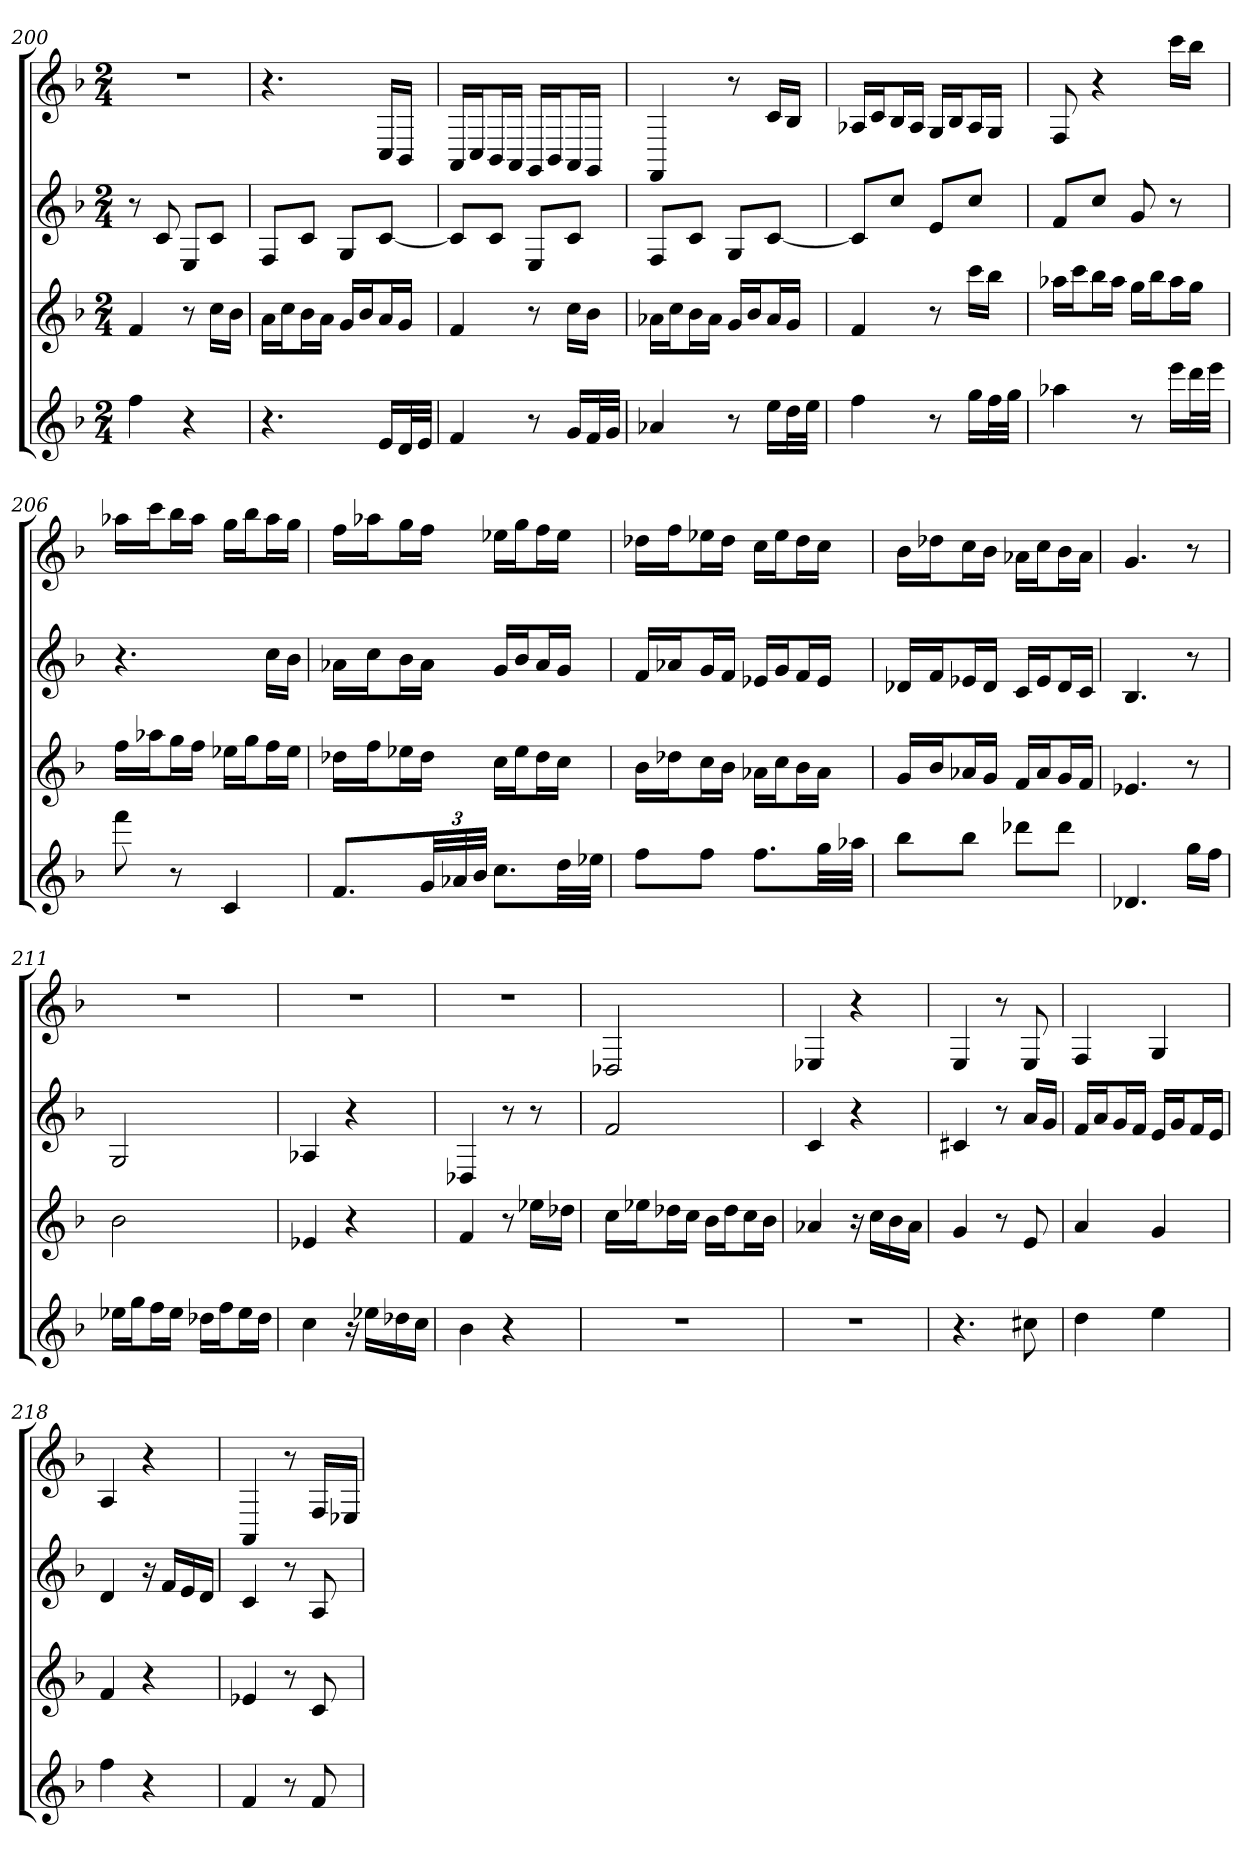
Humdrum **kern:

**kern	**kern	**kern	**kern
*part4	*part3	*part2	*part1
*staff4	*staff3	*staff2	*staff1
*k[b-]	*k[b-]	*k[b-]	*k[b-]
*F:	*F:	*F:	*F:
*M2/4	*M2/4	*M2/4	*M2/4
=200	=200	=200	=200
4ff	4f	8r	2r
.	.	8c	.
4r	8r	8EL	.
.	16ccLL	8cJ	.
.	16b-JJ	.	.
=201	=201	=201	=201
4.r	16aLL	8FL	4.r
.	16ccJ	.	.
.	16b-L	8cJ	.
.	16aJJ	.	.
.	16gLL	8GL	.
.	16b-J	.	.
16eLL	16aL	[8cJ	16CLL
32dL	16gJJ	.	16BB-JJ
32eJJJ	.	.	.
=202	=202	=202	=202
4f	4f	8cL]	16AALL
.	.	.	16CJ
.	.	8cJ	16BB-L
.	.	.	16AAJJ
8r	8r	8EL	16GGLL
.	.	.	16BB-J
16gLL	16ccLL	8cJ	16AAL
32fL	16b-JJ	.	16GGJJ
32gJJJ	.	.	.
=203	=203	=203	=203
4a-X	16a-XLL	8FL	4FF
.	16ccJ	.	.
.	16b-L	8cJ	.
.	16a-JJ	.	.
8r	16gLL	8GL	8r
.	16b-J	.	.
16eeLL	16a-L	[8cJ	16cLL
32ddL	16gJJ	.	16B-JJ
32eeJJJ	.	.	.
=204	=204	=204	=204
4ff	4f	8cL]	16A-XLL
.	.	.	16cJ
.	.	8ccJ	16B-L
.	.	.	16A-JJ
8r	8r	8eL	16GLL
.	.	.	16B-J
16ggLL	16cccLL	8ccJ	16A-L
32ffL	16bb-JJ	.	16GJJ
32ggJJJ	.	.	.
=205	=205	=205	=205
4aa-X	16aa-XLL	8fL	8F
.	16cccJ	.	.
.	16bb-L	8ccJ	4r
.	16aa-JJ	.	.
8r	16ggLL	8g	.
.	16bb-J	.	.
16eeeLL	16aa-L	8r	16cccLL
32dddL	16ggJJ	.	16bb-JJ
32eeeJJJ	.	.	.
=206	=206	=206	=206
8fff	16ffLL	4.r	16aa-XLL
.	16aa-XJ	.	16cccJ
8r	16ggL	.	16bb-L
.	16ffJJ	.	16aa-JJ
4c	16ee-XLL	.	16ggLL
.	16ggJ	.	16bb-J
.	16ffL	16ccLL	16aa-L
.	16ee-JJ	16b-JJ	16ggJJ
=207	=207	=207	=207
8.fL	16dd-XLL	16a-XLL	16ffLL
.	16ffJ	16ccJ	16aa-XJ
.	16ee-XL	16b-L	16ggL
48gLL	16dd-JJ	16a-JJ	16ffJJ
48a-X	.	.	.
48b-JJJ	.	.	.
8.ccL	16ccLL	16gLL	16ee-XLL
.	16ee-J	16b-J	16ggJ
.	16dd-L	16a-L	16ffL
32ddLL	16ccJJ	16gJJ	16ee-JJ
32ee-XJJJ	.	.	.
=208	=208	=208	=208
8ffL	16b-LL	16fLL	16dd-XLL
.	16dd-XJ	16a-XJ	16ffJ
8ffJ	16ccL	16gL	16ee-XL
.	16b-JJ	16fJJ	16dd-JJ
8.ffL	16a-XLL	16e-XLL	16ccLL
.	16ccJ	16gJ	16ee-J
.	16b-L	16fL	16dd-L
32ggLL	16a-JJ	16e-JJ	16ccJJ
32aa-XJJJ	.	.	.
=209	=209	=209	=209
8bb-L	16gLL	16d-XLL	16b-LL
.	16b-J	16fJ	16dd-XJ
8bb-J	16a-XL	16e-XL	16ccL
.	16gJJ	16d-JJ	16b-JJ
8ddd-XL	16fLL	16cLL	16a-XLL
.	16a-J	16e-J	16ccJ
8ddd-J	16gL	16d-L	16b-L
.	16fJJ	16cJJ	16a-JJ
=210	=210	=210	=210
4.d-X	4.e-X	4.B-	4.g
16ggLL	8r	8r	8r
16ffJJ	.	.	.
=211	=211	=211	=211
16ee-XLL	2b-	2G	2r
16ggJ	.	.	.
16ffL	.	.	.
16ee-JJ	.	.	.
16dd-XLL	.	.	.
16ffJ	.	.	.
16ee-L	.	.	.
16dd-JJ	.	.	.
=212	=212	=212	=212
4cc	4e-X	4A-X	2r
16r	4r	4r	.
16ee-XLL	.	.	.
16dd-X	.	.	.
16ccJJ	.	.	.
=213	=213	=213	=213
4b-	4f	4D-X	2r
4r	8r	8r	.
.	16ee-XLL	8r	.
.	16dd-XJJ	.	.
=214	=214	=214	=214
2r	16ccLL	2f	2D-X
.	16ee-XJ	.	.
.	16dd-XL	.	.
.	16ccJJ	.	.
.	16b-LL	.	.
.	16dd-J	.	.
.	16ccL	.	.
.	16b-JJ	.	.
=215	=215	=215	=215
2r	4a-X	4c	4E-X
.	16r	4r	4r
.	16ccLL	.	.
.	16b-	.	.
.	16a-JJ	.	.
=216	=216	=216	=216
4.r	4g	4c#X	4E
.	8r	8r	8r
8cc#X	8e	16aLL	8E
.	.	16gJJ	.
=217	=217	=217	=217
4dd	4a	16fLL	4F
.	.	16aJ	.
.	.	16gL	.
.	.	16fJJ	.
4ee	4g	16eLL	4G
.	.	16gJ	.
.	.	16fL	.
.	.	16eJJ	.
=218	=218	=218	=218
4ff	4f	4d	4A
4r	4r	16r	4r
.	.	16fLL	.
.	.	16e	.
.	.	16dJJ	.
=219	=219	=219	=219
4f	4e-X	4c	4AA
8r	8r	8r	8r
8f	8c	8A	16FLL
.	.	.	16E-XJJ
=	=	=	=
*-	*-	*-	*-
